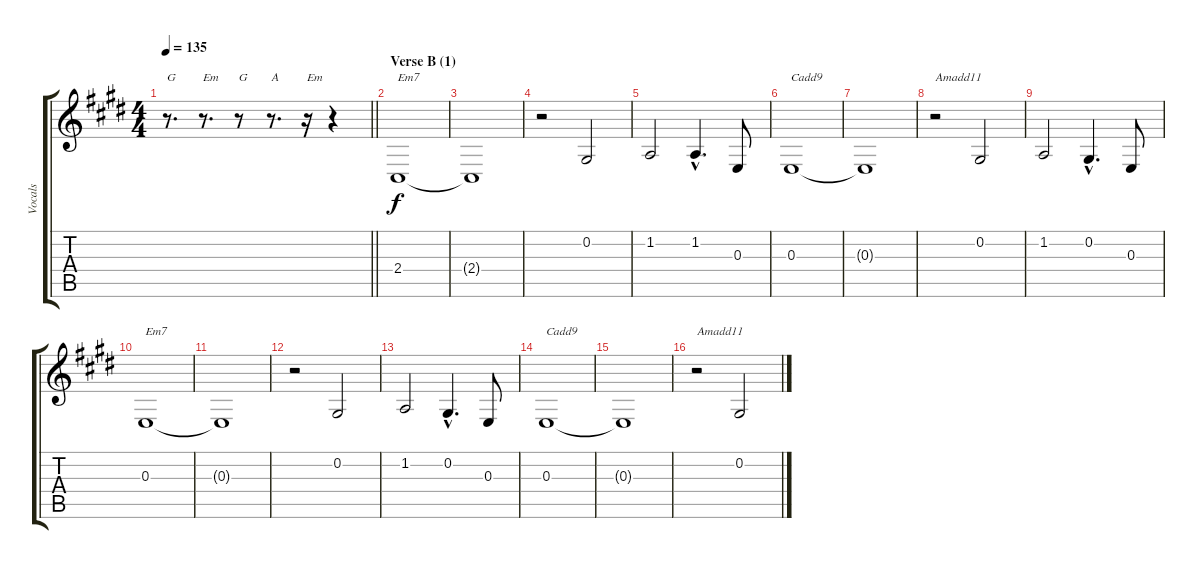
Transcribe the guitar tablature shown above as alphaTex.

\track ("Vocals" "Vocals") {instrument sopranosax}
\staff {score tabs}
\tuning (Db4 Ab3 E3 B2 Gb2 Db2) {hide}
\ts (4 4)
\tempo 135
\clef g2
\barLineRight lightlight
\ks c#minor
r.8{d txt "G" dy f} r.8{d txt "Em"} r.8{txt "G"} r.8{d txt "A"} r.16{txt "Em"} r.4 |
\section ("" "Verse B (1)")
2.4.1{txt "Em7"} |
2.4{t}.1 |
r.2 0.2.2 |
1.2.2 1.2{hac}.4{d} 0.3.8 |
0.3.1{txt "Cadd9"} |
0.3{t}.1 |
r.2{txt "Amadd11"} 0.2.2 |
1.2.2 0.2{hac}.4{d} 0.3.8 |
0.3.1{txt "Em7"} |
0.3{t}.1 |
r.2 0.2.2 |
1.2.2 0.2{hac}.4{d} 0.3.8 |
0.3.1{txt "Cadd9"} |
0.3{t}.1 |
r.2{txt "Amadd11"} 0.2.2
